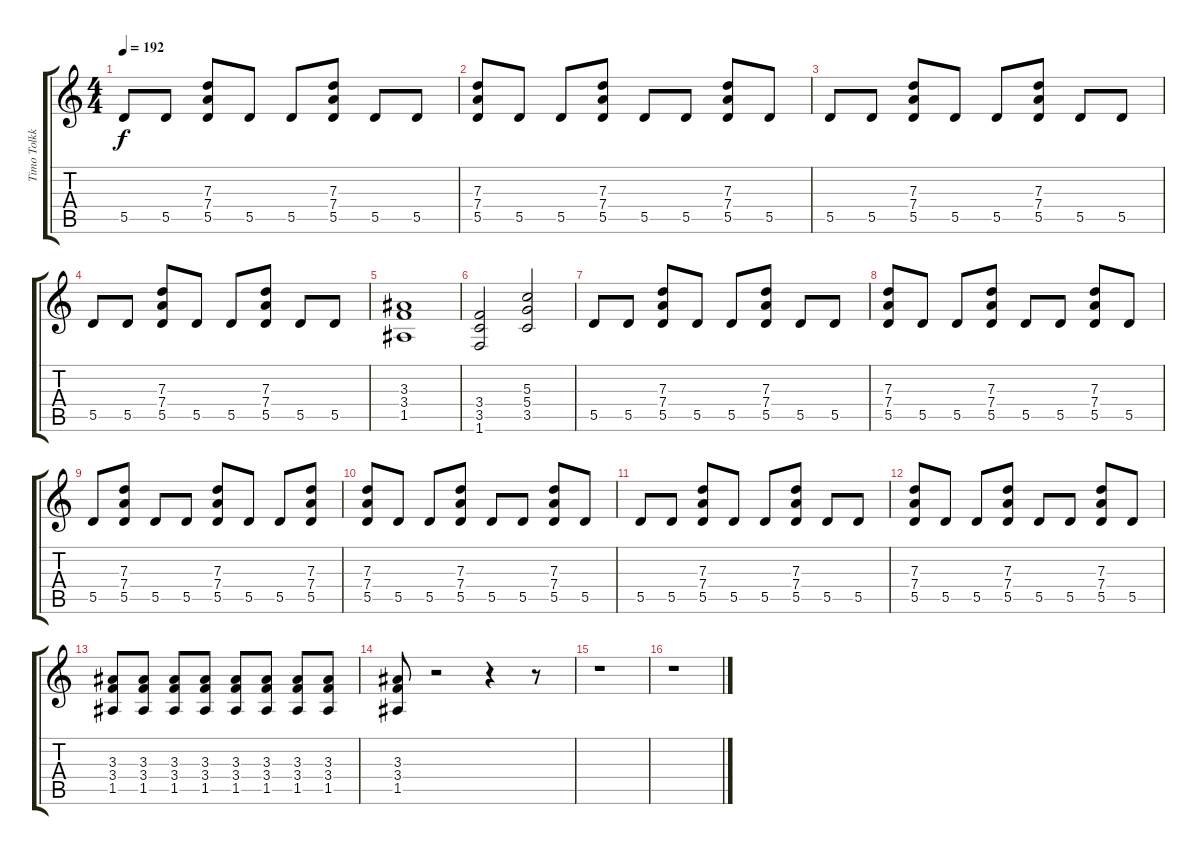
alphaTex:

\track ("Timo Tolkki" "Timo Tolkk") {instrument distortionguitar}
\staff {score tabs}
\tuning (E4 B3 G3 D3 A2 E2) {hide}
\ts (4 4)
\tempo 192
\clef g2
\ks c
5.5.8{dy f} 5.5.8 (7.3 7.4 5.5).8 5.5.8 5.5.8 (7.3 7.4 5.5).8 5.5.8 5.5.8 |
(7.3 7.4 5.5).8 5.5.8 5.5.8 (7.3 7.4 5.5).8 5.5.8 5.5.8 (7.3 7.4 5.5).8 5.5.8 |
5.5.8 5.5.8 (7.3 7.4 5.5).8 5.5.8 5.5.8 (7.3 7.4 5.5).8 5.5.8 5.5.8 |
5.5.8 5.5.8 (7.3 7.4 5.5).8 5.5.8 5.5.8 (7.3 7.4 5.5).8 5.5.8 5.5.8 |
(3.3 3.4 1.5).1 |
(3.4 3.5 1.6).2 (5.3 5.4 3.5).2 |
5.5.8 5.5.8 (7.3 7.4 5.5).8 5.5.8 5.5.8 (7.3 7.4 5.5).8 5.5.8 5.5.8 |
(7.3 7.4 5.5).8 5.5.8 5.5.8 (7.3 7.4 5.5).8 5.5.8 5.5.8 (7.3 7.4 5.5).8 5.5.8 |
5.5.8 (7.3 7.4 5.5).8 5.5.8 5.5.8 (7.3 7.4 5.5).8 5.5.8 5.5.8 (7.3 7.4 5.5).8 |
(7.3 7.4 5.5).8 5.5.8 5.5.8 (7.3 7.4 5.5).8 5.5.8 5.5.8 (7.3 7.4 5.5).8 5.5.8 |
5.5.8 5.5.8 (7.3 7.4 5.5).8 5.5.8 5.5.8 (7.3 7.4 5.5).8 5.5.8 5.5.8 |
(7.3 7.4 5.5).8 5.5.8 5.5.8 (7.3 7.4 5.5).8 5.5.8 5.5.8 (7.3 7.4 5.5).8 5.5.8 |
(3.3 3.4 1.5).8 (3.3 3.4 1.5).8 (3.3 3.4 1.5).8 (3.3 3.4 1.5).8 (3.3 3.4 1.5).8 (3.3 3.4 1.5).8 (3.3 3.4 1.5).8 (3.3 3.4 1.5).8 |
(3.3 3.4 1.5).8 r.2 r.4 r.8 |
r.1 |
r.1
